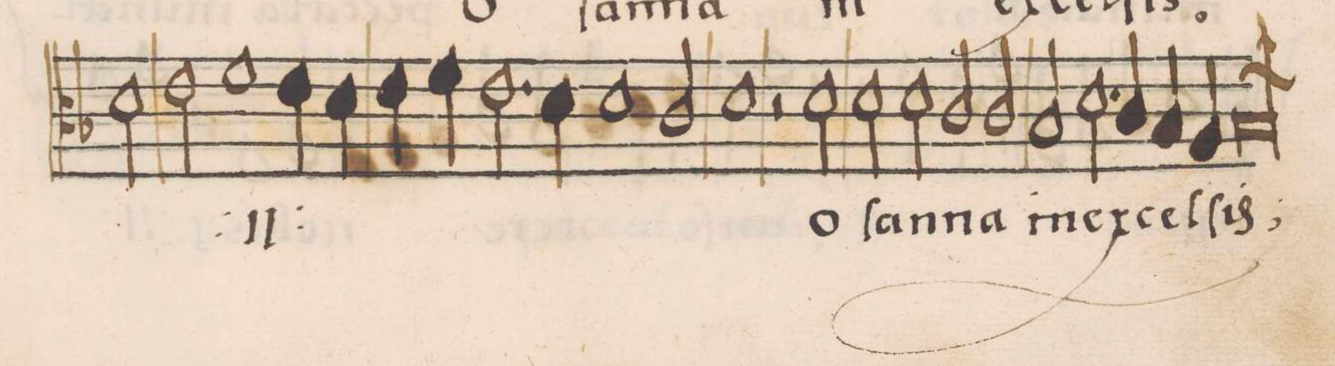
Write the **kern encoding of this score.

**kern	**text
*I"CANTVS	*
*clefC3	*
*k[b-]	*
*met(C|)	*
*M2/1	*
*	*ij
2d\	o-
2e\	.
1f\	-ſan-
=77-	=77-
4e\	.
4d\	.
4e\	-na
4f\	.
2.e\	in
=78-	=78-
4d\	ex-
1d\	-cel-
2c/	.
=79-	=79-
1d\	-ſis
*	*Xij
2r	.
2d\	o-
=80-	=80-
2d\	-ſan-
2d\	-na
2c/	in
2c/	ex-
=81-	=81-
2B-/	-cel-
2.d\	.
4c/	.
4B-/	.
4A/	.
=82-	=82-
0B-l/	-ſis;
=83||-	=83||-
*-	*-
